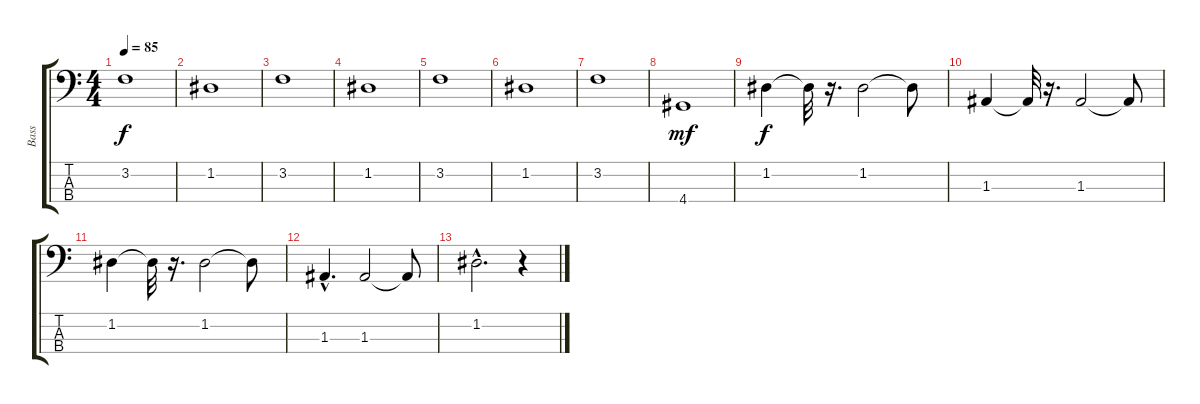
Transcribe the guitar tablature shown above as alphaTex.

\track ("Bass" "Bass") {instrument electricbassfinger}
\staff {score tabs}
\tuning (G2 D2 A1 E1) {hide}
\ts (4 4)
\tempo 85
\clef f4
\ks c
3.2.1{dy f} |
1.2.1 |
3.2.1 |
1.2.1 |
3.2.1 |
1.2.1 |
3.2.1 |
4.4.1{dy mf} |
1.2.4{dy f} 1.2{t}.32 r.16{d} 1.2.2 1.2{t}.8 |
1.3.4 1.3{t}.32 r.16{d} 1.3.2 1.3{t}.8 |
1.2.4 1.2{t}.32 r.16{d} 1.2.2 1.2{t}.8 |
1.3{hac}.4{d} 1.3.2 1.3{t}.8 |
1.2{hac}.2{d} r.4
